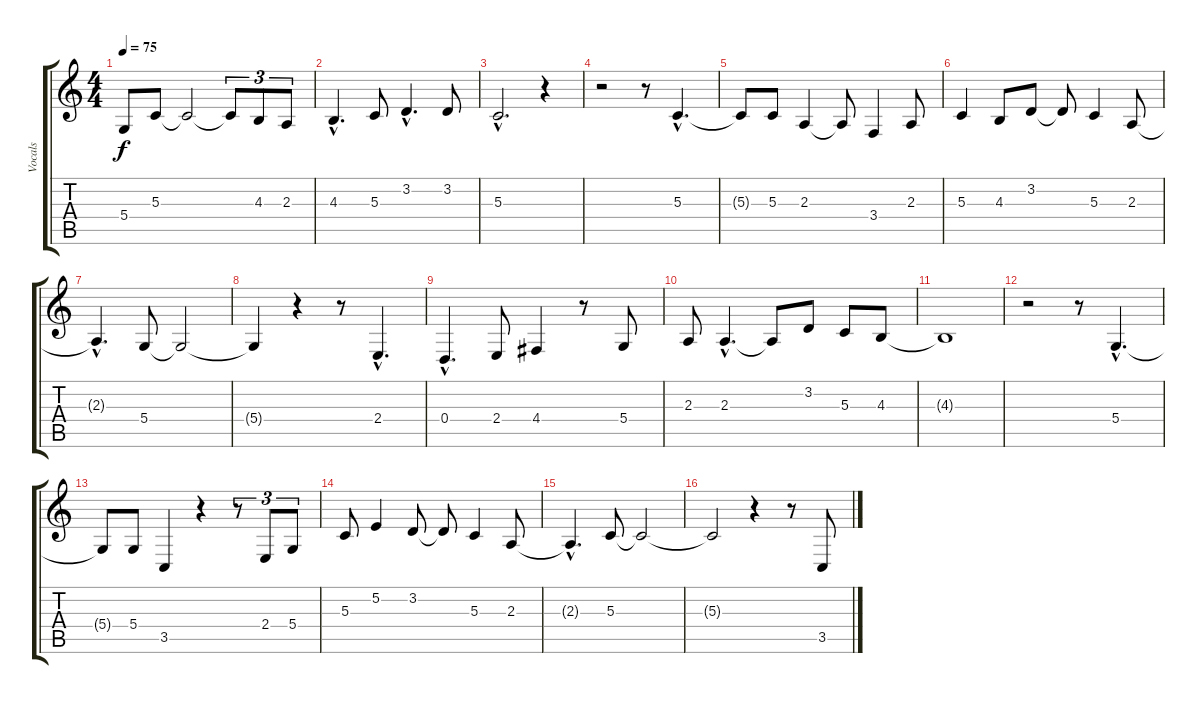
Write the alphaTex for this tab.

\track ("Vocals" "Vocals") {instrument altosax}
\staff {score tabs}
\tuning (E4 B3 G3 D3 A2 E2) {hide}
\ts (4 4)
\tempo 75
\clef g2
\ks c
5.4.8{dy f} 5.3.8 5.3{t}.2 5.3{t}.8{tu (3 2)} 4.3.8{tu (3 2)} 2.3.8{tu (3 2)} |
4.3{hac}.4{d} 5.3.8 3.2{hac}.4{d} 3.2.8 |
5.3{hac}.2{d} r.4 |
r.2 r.8 5.3{hac}.4{d} |
5.3{t}.8 5.3.8 2.3.4 2.3{t}.8 3.4.4 2.3.8 |
5.3.4 4.3.8 3.2.8 3.2{t}.8 5.3.4 2.3.8 |
2.3{hac t}.4{d} 5.4.8 5.4{t}.2 |
5.4{t}.4 r.4 r.8 2.4{hac}.4{d} |
0.4{hac}.4{d} 2.4.8 4.4.4 r.8 5.4.8 |
2.3.8 2.3{hac}.4{d} 2.3{t}.8 3.2.8 5.3.8 4.3.8 |
4.3{t}.1 |
r.2 r.8 5.4{hac}.4{d} |
5.4{t}.8 5.4.8 3.5.4 r.4 r.8{tu (3 2)} 2.4.8{tu (3 2)} 5.4.8{tu (3 2)} |
5.3.8 5.2.4 3.2.8 3.2{t}.8 5.3.4 2.3.8 |
2.3{hac t}.4{d} 5.3.8 5.3{t}.2 |
5.3{t}.2 r.4 r.8 3.5.8
